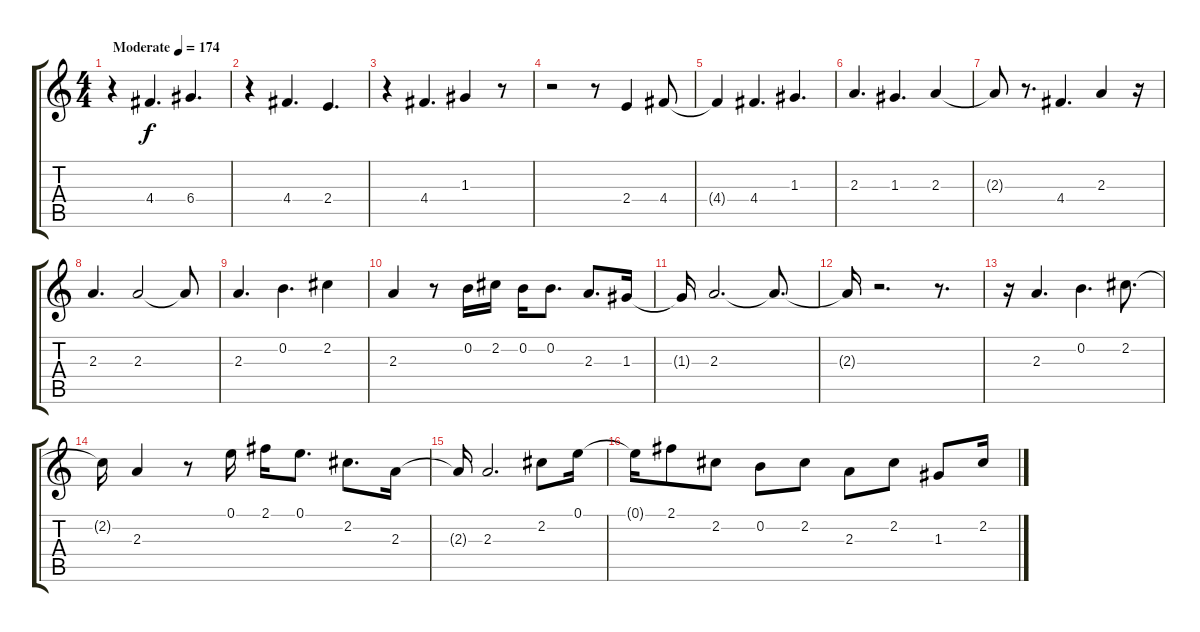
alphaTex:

\track "" {instrument overdrivenguitar}
\staff {score tabs}
\tuning (E4 B3 G3 D3 A2 E2) {hide}
\ts (4 4)
\tempo (174 "Moderate")
\clef g2
\ks c
r.4{dy f instrument overdrivenguitar} 4.4.4{d} 6.4.4{d} |
r.4 4.4.4{d} 2.4.4{d} |
r.4 4.4.4{d} 1.3.4 r.8 |
r.2 r.8 2.4.4 4.4.8 |
4.4{t}.4 4.4.4{d} 1.3.4{d} |
2.3.4{d} 1.3.4{d} 2.3.4 |
2.3{t}.8 r.8{d} 4.4.4{d} 2.3.4 r.16 |
2.3.4{d} 2.3.2 2.3{t}.8 |
2.3.4{d} 0.2.4{d} 2.2.4 |
2.3.4 r.8 0.2.16 2.2.16 0.2.16 0.2.8{d} 2.3.8{d} 1.3.16 |
1.3{t}.16 2.3.2{d} 2.3{t}.8{d} |
2.3{t}.16 r.2{d} r.8{d} |
r.16 2.3.4{d} 0.2.4{d} 2.2.8{d} |
2.2{t}.16 2.3.4 r.8 0.1.16 2.1.16 0.1.8{d} 2.2.8{d} 2.3.16 |
2.3{t}.16 2.3.2{d} 2.2.8 0.1.16 |
0.1{t}.16 2.1.8 2.2.8 0.2.8 2.2.8 2.3.8 2.2.8 1.3.8 2.2.16
